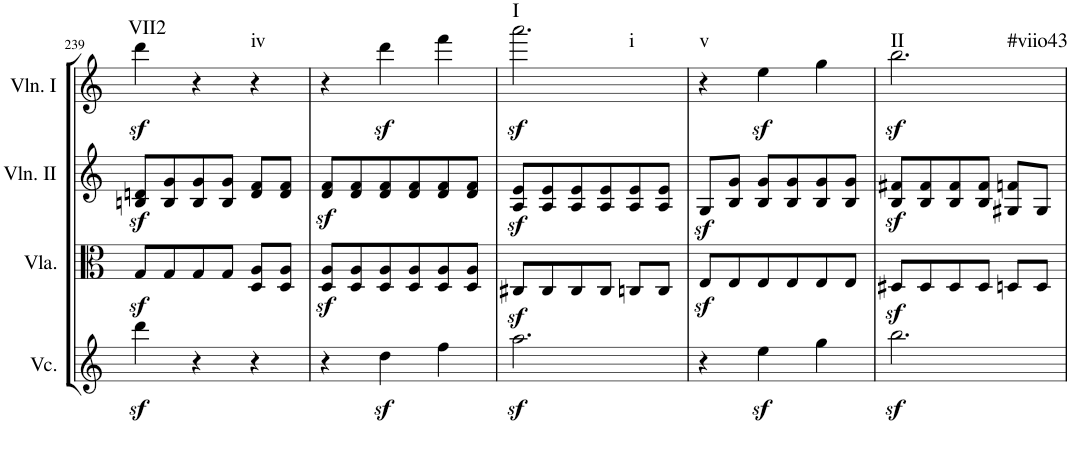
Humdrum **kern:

**kern	**kern	**kern	**kern	**dynam	**harte
*part4	*part3	*part2	*part1	*part1	*part1
*staff4	*staff3	*staff2	*staff1	*staff1	*
*I"Violoncello	*I"Viola	*I"Violin II	*I"Violin I	*	*
*I'Vc.	*I'Vla.	*I'Vln. II	*I'Vln. I	*	*
!!LO:PB:g=z
*clefG2	*clefC3	*clefG2	*clefG2	*	*
*k[]	*k[]	*k[]	*k[]	*	*
*M3/4	*M3/4	*M3/4	*M3/4	*	*
=239	=239	=239	=239	=239	=239
!	!	!	!	!LO:DY:b	!LO:H:kt=VII2
4dddz<\	8Gz</L	8Bn/z< 8dn/z<L	4ddd\	sf	N
.	8G/	8B/ 8g/	.	.	.
4r	8G/	8B/ 8g/	4r	.	.
.	8G/J	8B/ 8g/J	.	.	.
!	!	!	!	!	!LO:H:kt=iv
4r	8D/ 8A/L	8d/ 8f/L	4r	.	N
.	8D/ 8A/J	8d/ 8f/J	.	.	.
=240	=240	=240	=240	=240	=240
4r	8D/z< 8A/z<L	8d/z< 8f/z<L	4r	.	.
.	8D/ 8A/	8d/ 8f/	.	.	.
4ddz<\	8D/ 8A/	8d/ 8f/	4dddz<\	.	.
.	8D/ 8A/	8d/ 8f/	.	.	.
4ff\	8D/ 8A/	8d/ 8f/	4fff\	.	.
.	8D/ 8A/J	8d/ 8f/J	.	.	.
=241	=241	=241	=241	=241	=241
!	!	!	!	!LO:DY:b	!LO:H:n=1:kt=I
!	!	!	!	!	!LO:H:n=2:kt=i
2.aaz<\	8C#Xz</L	8A/z< 8e/z<L	2.aaa\	sf	N N
.	8C#/	8A/ 8e/	.	.	.
.	8C#/	8A/ 8e/	.	.	.
.	8C#/J	8A/ 8e/	.	.	.
.	8Cn/L	8A/ 8e/	.	.	.
.	8C/J	8A/ 8e/J	.	.	.
=242	=242	=242	=242	=242	=242
!	!	!	!	!	!LO:H:kt=v
4r	8Ez</L	8Gz</L	4r	.	N
.	8E/	8B/ 8g/J	.	.	.
4eez<\	8E/	8B/ 8g/L	4eez<\	.	.
.	8E/	8B/ 8g/	.	.	.
4gg\	8E/	8B/ 8g/	4gg\	.	.
.	8E/J	8B/ 8g/J	.	.	.
=243	=243	=243	=243	=243	=243
!	!	!	!	!LO:DY:b	!LO:H:n=1:kt=II
!	!	!	!	!	!LO:H:n=2:kt=#viio43
2.bbz<\	8D#Xz</L	8B/z< 8f#X/z<L	2.bb\	sf	N N
.	8D#/	8B/ 8f#/	.	.	.
.	8D#/	8B/ 8f#/	.	.	.
.	8D#/J	8B/ 8f#/J	.	.	.
.	8Dn/L	8G#X/ 8fn/L	.	.	.
.	8D/J	8G#/J	.	.	.
=	=	=	=	=	=
*-	*-	*-	*-	*-	*-
